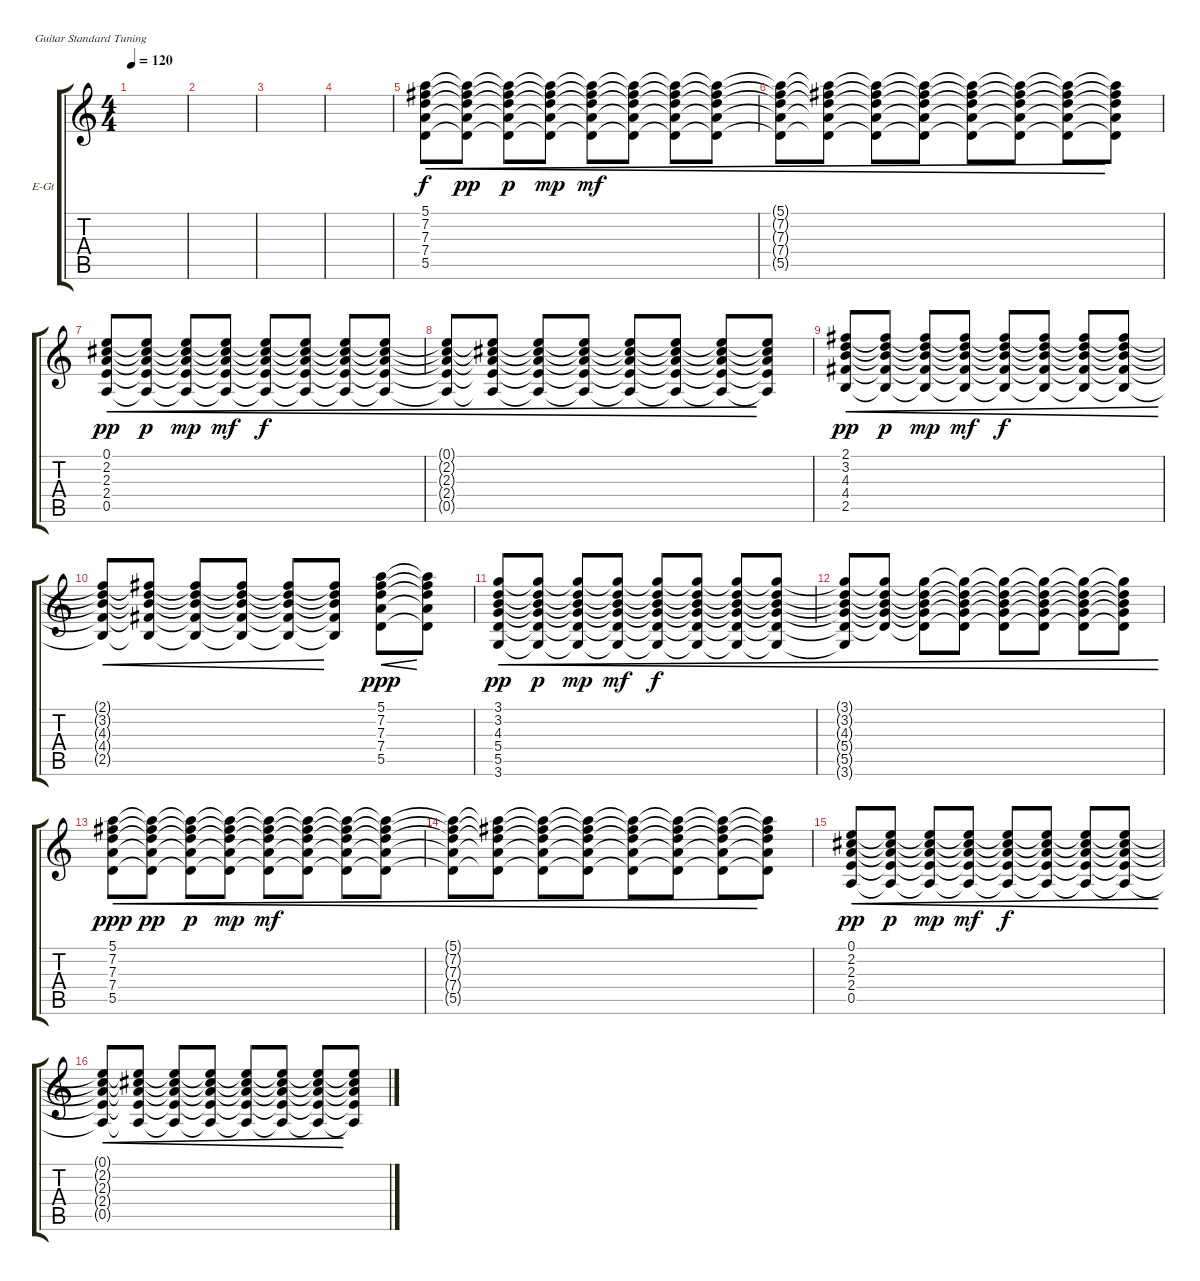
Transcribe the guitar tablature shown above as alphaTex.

\defaultSystemsLayout 4
\bracketExtendMode groupsimilarinstruments
\firstSystemTrackNameOrientation horizontal
\otherSystemsTrackNameOrientation horizontal
\track ("Electric Guitar" "E-Gt") {instrument electricguitarclean}
\staff {score tabs}
\tuning (E4 B3 G3 D3 A2 E2)
\ts (4 4)
\tempo 120
\clef g2
\scale
0.485477
\ks c
|
\scale
0.257261 |
\scale
0.257261 |
\scale
0.333333 |
\scale
0.333333 (5.5 7.4 7.3 7.2 5.1).8{cre} (5.5{t} 7.4{t} 7.3{t} 7.2{t} 5.1{t}).8{cre dy pp} (5.5{t} 7.4{t} 7.3{t} 7.2{t} 5.1{t}).8{cre dy p} (5.5{t} 7.4{t} 7.3{t} 7.2{t} 5.1{t}).8{cre dy mp} (5.5{t} 7.4{t} 7.3{t} 7.2{t} 5.1{t}).8{cre dy mf} (5.5{t} 7.4{t} 7.3{t} 7.2{t} 5.1{t}).8{cre} (5.5{t} 7.4{t} 7.3{t} 7.2{t} 5.1{t}).8{cre} (5.5{t} 7.4{t} 7.3{t} 7.2{t} 5.1{t}).8{cre} |
\scale
0.333333 (5.5{t} 7.4{t} 7.3{t} 7.2{t} 5.1{t}).8{cre} (5.5{t} 7.4{t} 7.3{t} 7.2{t} 5.1{t}).8{cre} (5.5{t} 7.4{t} 7.3{t} 7.2{t} 5.1{t}).8{cre} (5.5{t} 7.4{t} 7.3{t} 7.2{t} 5.1{t}).8{cre} (5.5{t} 7.4{t} 7.3{t} 7.2{t} 5.1{t}).8{cre} (5.5{t} 7.4{t} 7.3{t} 7.2{t} 5.1{t}).8{cre} (5.5{t} 7.4{t} 7.3{t} 7.2{t} 5.1{t}).8{cre} (5.5{t} 7.4{t} 7.3{t} 7.2{t} 5.1{t}).8 |
\scale
0.333333 (0.5 2.4 2.3 2.2 0.1).8{cre dy pp} (0.5{t} 2.4{t} 2.3{t} 2.2{t} 0.1{t}).8{cre dy p} (0.5{t} 2.4{t} 2.3{t} 2.2{t} 0.1{t}).8{cre dy mp} (0.5{t} 2.4{t} 2.3{t} 2.2{t} 0.1{t}).8{cre dy mf} (0.5{t} 2.4{t} 2.3{t} 2.2{t} 0.1{t}).8{cre dy f} (0.5{t} 2.4{t} 2.3{t} 2.2{t} 0.1{t}).8{cre} (0.5{t} 2.4{t} 2.3{t} 2.2{t} 0.1{t}).8{cre} (0.5{t} 2.4{t} 2.3{t} 2.2{t} 0.1{t}).8{cre} |
\scale
0.333333 (0.5{t} 2.4{t} 2.3{t} 2.2{t} 0.1{t}).8{cre} (0.5{t} 2.4{t} 2.3{t} 2.2{t} 0.1{t}).8{cre} (0.5{t} 2.4{t} 2.3{t} 2.2{t} 0.1{t}).8{cre} (0.5{t} 2.4{t} 2.3{t} 2.2{t} 0.1{t}).8{cre} (0.5{t} 2.4{t} 2.3{t} 2.2{t} 0.1{t}).8{cre} (0.5{t} 2.4{t} 2.3{t} 2.2{t} 0.1{t}).8{cre} (0.5{t} 2.4{t} 2.3{t} 2.2{t} 0.1{t}).8{cre} (0.5{t} 2.4{t} 2.3{t} 2.2{t} 0.1{t}).8 |
\scale
0.333333 (2.5 4.4 4.3 3.2 2.1).8{cre dy pp} (2.5{t} 4.4{t} 4.3{t} 3.2{t} 2.1{t}).8{cre dy p} (2.5{t} 4.4{t} 4.3{t} 3.2{t} 2.1{t}).8{cre dy mp} (2.5{t} 4.4{t} 4.3{t} 3.2{t} 2.1{t}).8{cre dy mf} (2.5{t} 4.4{t} 4.3{t} 3.2{t} 2.1{t}).8{cre dy f} (2.5{t} 4.4{t} 4.3{t} 3.2{t} 2.1{t}).8{cre} (2.5{t} 4.4{t} 4.3{t} 3.2{t} 2.1{t}).8{cre} (2.5{t} 4.4{t} 4.3{t} 3.2{t} 2.1{t}).8{cre} |
\scale
0.333333 (2.5{t} 4.4{t} 4.3{t} 3.2{t} 2.1{t}).8{cre} (2.5{t} 4.4{t} 4.3{t} 3.2{t} 2.1{t}).8{cre} (2.5{t} 4.4{t} 4.3{t} 3.2{t} 2.1{t}).8{cre} (2.5{t} 4.4{t} 4.3{t} 3.2{t} 2.1{t}).8{cre} (2.5{t} 4.4{t} 4.3{t} 3.2{t} 2.1{t}).8{cre} (2.5{t} 4.4{t} 4.3{t} 3.2{t} 2.1{t}).8 (5.5 7.4 7.3 7.2 5.1).8{cre dy ppp} (5.5{t} 7.4{t} 7.3{t} 7.2{t} 5.1{t}).8 |
\scale
0.333333 (5.5 5.4 4.3 3.2 3.1 3.6).8{cre dy pp} (5.5{t} 5.4{t} 4.3{t} 3.2{t} 3.1{t} 3.6{t}).8{cre dy p} (5.5{t} 5.4{t} 4.3{t} 3.2{t} 3.1{t} 3.6{t}).8{cre dy mp} (5.5{t} 5.4{t} 4.3{t} 3.2{t} 3.1{t} 3.6{t}).8{cre dy mf} (5.5{t} 5.4{t} 4.3{t} 3.2{t} 3.1{t} 3.6{t}).8{cre dy f} (5.5{t} 5.4{t} 4.3{t} 3.2{t} 3.1{t} 3.6{t}).8{cre} (5.5{t} 5.4{t} 4.3{t} 3.2{t} 3.1{t} 3.6{t}).8{cre} (5.5{t} 5.4{t} 4.3{t} 3.2{t} 3.1{t} 3.6{t}).8{cre} |
\scale
0.333333 (5.5{t} 5.4{t} 4.3{t} 3.2{t} 3.1{t} 3.6{t}).8{cre} (5.5{t} 5.4{t} 4.3{t} 3.2{t} 3.1{t}).8{cre} (5.5{t} 5.4{t} 4.3{t} 3.2{t} 3.1{t}).8{cre} (5.5{t} 5.4{t} 4.3{t} 3.2{t} 3.1{t}).8{cre} (5.5{t} 5.4{t} 4.3{t} 3.2{t} 3.1{t}).8{cre} (5.5{t} 5.4{t} 4.3{t} 3.2{t} 3.1{t}).8{cre} (5.5{t} 5.4{t} 4.3{t} 3.2{t} 3.1{t}).8{cre} (5.5{t} 5.4{t} 4.3{t} 3.2{t} 3.1{t}).8{cre} |
\scale
0.333333 (5.5 7.4 7.3 7.2 5.1).8{cre dy ppp} (5.5{t} 7.4{t} 7.3{t} 7.2{t} 5.1{t}).8{cre dy pp} (5.5{t} 7.4{t} 7.3{t} 7.2{t} 5.1{t}).8{cre dy p} (5.5{t} 7.4{t} 7.3{t} 7.2{t} 5.1{t}).8{cre dy mp} (5.5{t} 7.4{t} 7.3{t} 7.2{t} 5.1{t}).8{cre dy mf} (5.5{t} 7.4{t} 7.3{t} 7.2{t} 5.1{t}).8{cre} (5.5{t} 7.4{t} 7.3{t} 7.2{t} 5.1{t}).8{cre} (5.5{t} 7.4{t} 7.3{t} 7.2{t} 5.1{t}).8{cre} |
\scale
0.333333 (5.5{t} 7.4{t} 7.3{t} 7.2{t} 5.1{t}).8{cre} (5.5{t} 7.4{t} 7.3{t} 7.2{t} 5.1{t}).8{cre} (5.5{t} 7.4{t} 7.3{t} 7.2{t} 5.1{t}).8{cre} (5.5{t} 7.4{t} 7.3{t} 7.2{t} 5.1{t}).8{cre} (5.5{t} 7.4{t} 7.3{t} 7.2{t} 5.1{t}).8{cre} (5.5{t} 7.4{t} 7.3{t} 7.2{t} 5.1{t}).8{cre} (5.5{t} 7.4{t} 7.3{t} 7.2{t} 5.1{t}).8{cre} (5.5{t} 7.4{t} 7.3{t} 7.2{t} 5.1{t}).8 |
\scale
0.333333 (0.5 2.4 2.3 2.2 0.1).8{cre dy pp} (0.5{t} 2.4{t} 2.3{t} 2.2{t} 0.1{t}).8{cre dy p} (0.5{t} 2.4{t} 2.3{t} 2.2{t} 0.1{t}).8{cre dy mp} (0.5{t} 2.4{t} 2.3{t} 2.2{t} 0.1{t}).8{cre dy mf} (0.5{t} 2.4{t} 2.3{t} 2.2{t} 0.1{t}).8{cre dy f} (0.5{t} 2.4{t} 2.3{t} 2.2{t} 0.1{t}).8{cre} (0.5{t} 2.4{t} 2.3{t} 2.2{t} 0.1{t}).8{cre} (0.5{t} 2.4{t} 2.3{t} 2.2{t} 0.1{t}).8{cre} |
(0.5{t} 2.4{t} 2.3{t} 2.2{t} 0.1{t}).8{cre} (0.5{t} 2.4{t} 2.3{t} 2.2{t} 0.1{t}).8{cre} (0.5{t} 2.4{t} 2.3{t} 2.2{t} 0.1{t}).8{cre} (0.5{t} 2.4{t} 2.3{t} 2.2{t} 0.1{t}).8{cre} (0.5{t} 2.4{t} 2.3{t} 2.2{t} 0.1{t}).8{cre} (0.5{t} 2.4{t} 2.3{t} 2.2{t} 0.1{t}).8{cre} (0.5{t} 2.4{t} 2.3{t} 2.2{t} 0.1{t}).8{cre} (0.5{t} 2.4{t} 2.3{t} 2.2{t} 0.1{t}).8
